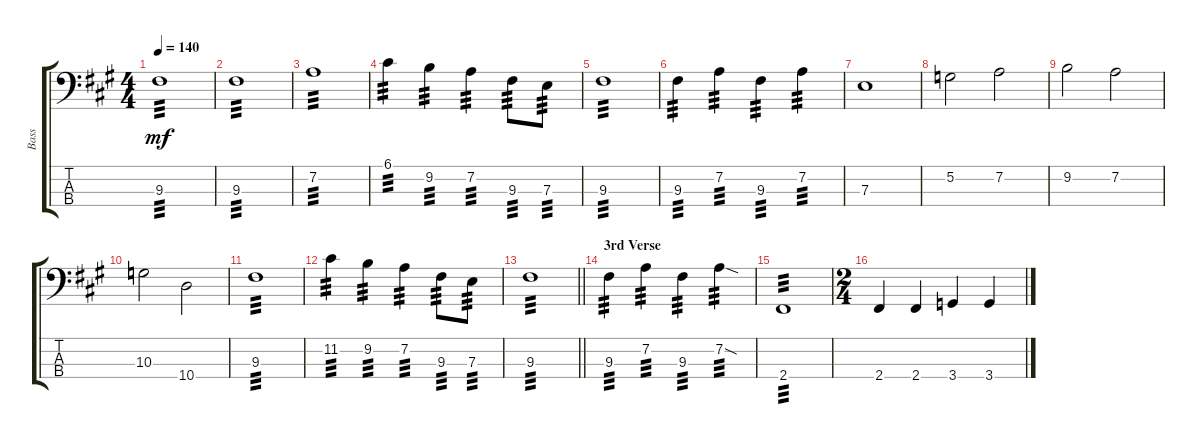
\track ("Bass" "Bass") {instrument electricbasspick}
\staff {score tabs}
\tuning (G2 D2 A1 E1) {hide}
\ts (4 4)
\tempo 140
\clef f4
\ks a
9.3.1{tp 3 dy mf} |
9.3.1{tp 3} |
7.2.1{tp 3} |
6.1.4{tp 3} 9.2.4{tp 3} 7.2.4{tp 3} 9.3.8{tp 3} 7.3.8{tp 3} |
9.3.1{tp 3} |
9.3.4{tp 3} 7.2.4{tp 3} 9.3.4{tp 3} 7.2.4{tp 3} |
7.3.1 |
5.2.2 7.2.2 |
9.2.2 7.2.2 |
10.3.2 10.4.2 |
9.3.1{tp 3} |
11.2.4{tp 3} 9.2.4{tp 3} 7.2.4{tp 3} 9.3.8{tp 3} 7.3.8{tp 3} |
\barLineRight lightlight
9.3.1{tp 3} |
\section ("" "3rd Verse")
9.3.4{tp 3} 7.2.4{tp 3} 9.3.4{tp 3} 7.2{sod}.4{tp 3} |
2.4.1{tp 3} |
\ts (2 4)
2.4.4 2.4.4 3.4.4 3.4.4
